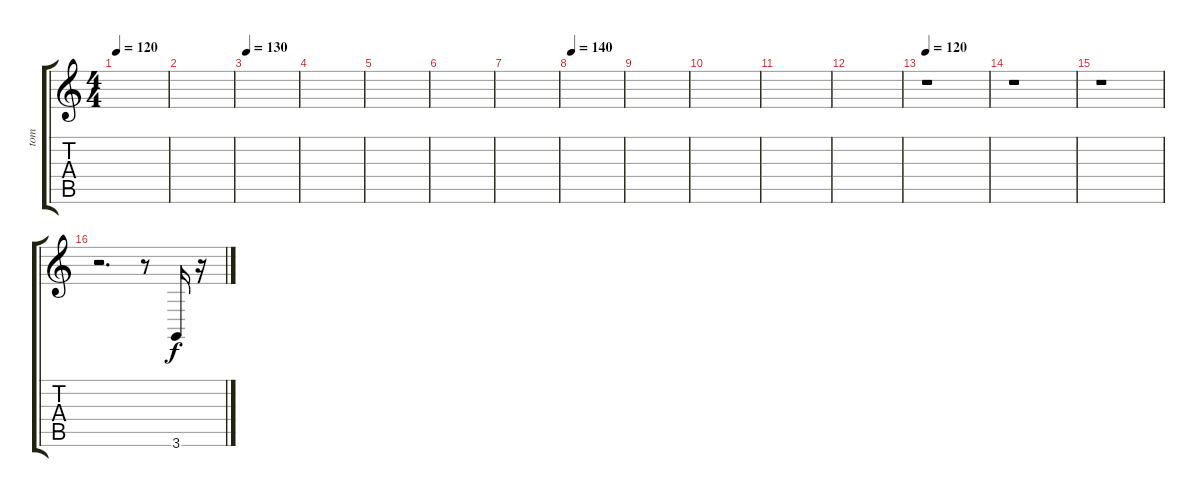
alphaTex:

\track ("tom" "tom") {instrument melodictom}
\staff {score tabs}
\tuning (E4 B3 G3 D3 A2 E2) {hide}
\ts (4 4)
\tempo 120
\clef g2
\ks c
|
|
\tempo 130
|
|
|
|
|
\tempo 140
|
|
|
|
|
\tempo 120
r.1 |
r.1 |
r.1 |
r.2{d} r.8 3.6.16 r.16
